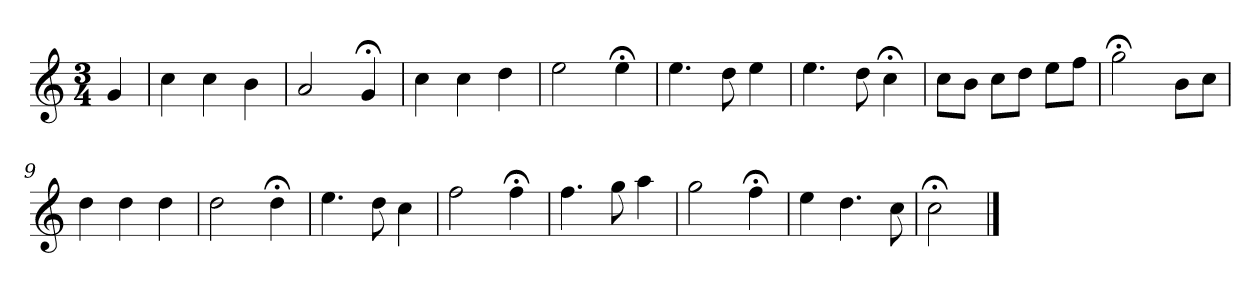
**kern
*part1
*staff1
*k[]
*C:
*M3/4
*MM120
=
4g
=1
4cc
4cc
4b
=2
2a
4g;<
=3
4cc
4cc
4dd
=4
2ee
4ee;<
=5
4.ee
8dd
4ee
=6
4.ee
8dd
4cc;<
=7
8ccL
8bJ
8ccL
8ddJ
8eeL
8ffJ
=8
2gg;<
8bL
8ccJ
=9
4dd
4dd
4dd
=10
2dd
4dd;<
=11
4.ee
8dd
4cc
=12
2ff
4ff;<
=13
4.ff
8gg
4aa
=14
2gg
4ff;<
=15
4ee
4.dd
8cc
=16
2cc;<
==
*-
